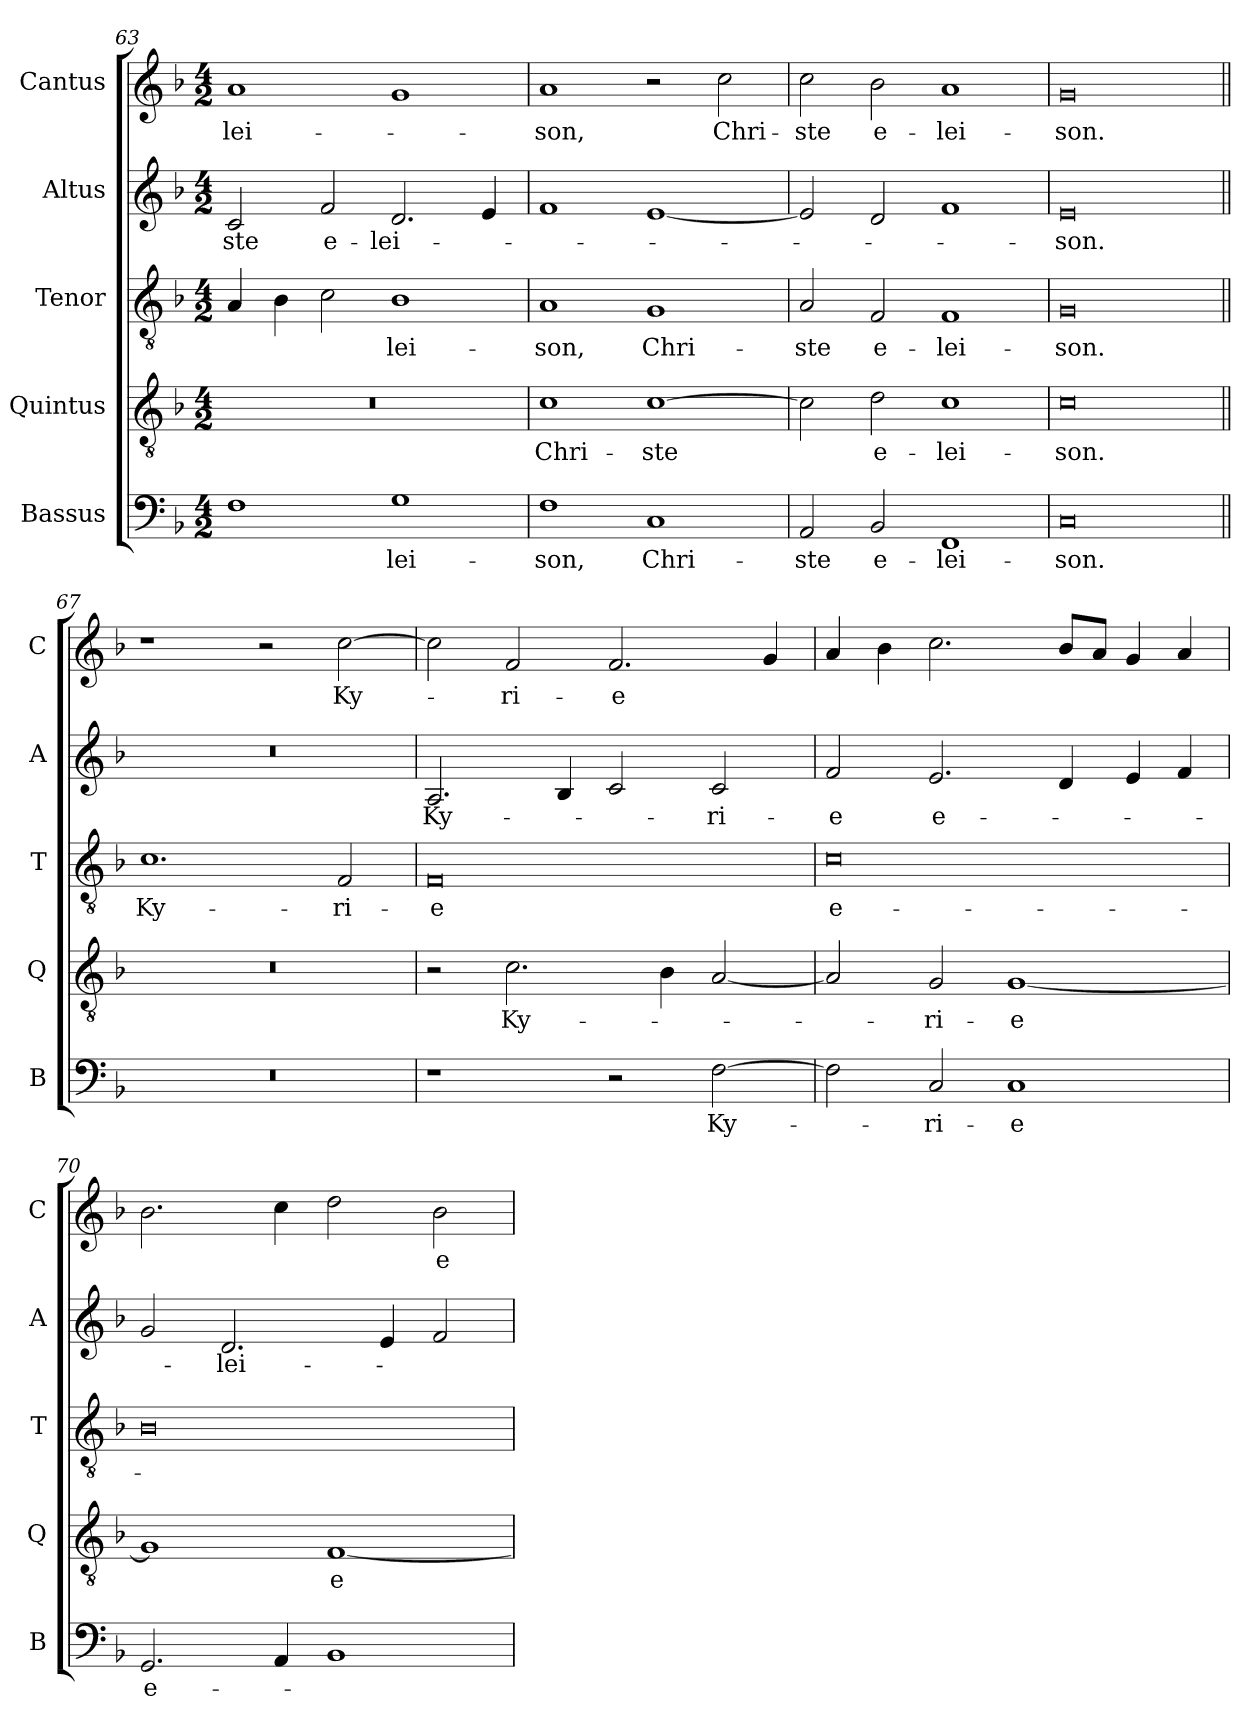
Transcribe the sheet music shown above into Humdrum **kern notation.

**kern	**text	**kern	**text	**kern	**text	**kern	**text	**kern	**text
*part5	*part5	*part4	*part4	*part3	*part3	*part2	*part2	*part1	*part1
*staff5	*staff5	*staff4	*staff4	*staff3	*staff3	*staff2	*staff2	*staff1	*staff1
*I"Bassus	*	*I"Quintus	*	*I"Tenor	*	*I"Altus	*	*I"Cantus	*
*I'B	*	*I'Q	*	*I'T	*	*I'A	*	*I'C	*
*clefF4	*	*clefGv2	*	*clefGv2	*	*clefG2	*	*clefG2	*
*k[b-]	*	*k[b-]	*	*k[b-]	*	*k[b-]	*	*k[b-]	*
*F:	*	*F:	*	*F:	*	*F:	*	*F:	*
*M4/2	*	*M4/2	*	*M4/2	*	*M4/2	*	*M4/2	*
=63	=63	=63	=63	=63	=63	=63	=63	=63	=63
!	!	!	!	!	!	!	!LO:LY:b	!	!
!	!	!	!	!	!	!	!	!	!LO:LY:b
1F	.	0r	.	4A/	.	2c/	-ste	1a	-lei-
.	.	.	.	4B-\	.	.	.	.	.
!	!	!	!	!	!	!	!LO:LY:b	!	!
.	.	.	.	2c\	.	2f/	e-	.	.
!	!LO:LY:b	!	!	!	!	!	!	!	!
!	!	!	!	!	!LO:LY:b	!	!	!	!
!	!	!	!	!	!	!	!LO:LY:b	!	!
1G	-lei-	.	.	1B-	-lei-	2.d/	-lei-	1g	.
.	.	.	.	.	.	4e/	.	.	.
!!LO:LB:g=z
=64	=64	=64	=64	=64	=64	=64	=64	=64	=64
!	!LO:LY:b	!	!	!	!	!	!	!	!
!	!	!	!LO:LY:b	!	!	!	!	!	!
!	!	!	!	!	!LO:LY:b	!	!	!	!
!	!	!	!	!	!	!	!	!	!LO:LY:b
1F	-son,	1c	Chri-	1A	-son,	1f	.	1a	-son,
!	!LO:LY:b	!	!	!	!	!	!	!	!
!	!	!	!LO:LY:b	!	!	!	!	!	!
!	!	!	!	!	!LO:LY:b	!	!	!	!
1C	Chri-	[1c	-ste	1G	Chri-	[1e	.	2r	.
!	!	!	!	!	!	!	!	!	!LO:LY:b
.	.	.	.	.	.	.	.	2cc\	Chri-
=65	=65	=65	=65	=65	=65	=65	=65	=65	=65
!	!LO:LY:b	!	!	!	!	!	!	!	!
!	!	!	!	!	!LO:LY:b	!	!	!	!
!	!	!	!	!	!	!	!	!	!LO:LY:b
2AA/	-ste	2c\]	.	2A/	-ste	2e/]	.	2cc\	-ste
!	!LO:LY:b	!	!	!	!	!	!	!	!
!	!	!	!LO:LY:b	!	!	!	!	!	!
!	!	!	!	!	!LO:LY:b	!	!	!	!
!	!	!	!	!	!	!	!	!	!LO:LY:b
2BB-/	e-	2d\	e-	2F/	e-	2d/	.	2b-\	e-
!	!LO:LY:b	!	!	!	!	!	!	!	!
!	!	!	!LO:LY:b	!	!	!	!	!	!
!	!	!	!	!	!LO:LY:b	!	!	!	!
!	!	!	!	!	!	!	!	!	!LO:LY:b
1FF	-lei-	1c	-lei-	1F	-lei-	1f	.	1a	-lei-
=66	=66	=66	=66	=66	=66	=66	=66	=66	=66
!	!LO:LY:b	!	!	!	!	!	!	!	!
!	!	!	!LO:LY:b	!	!	!	!	!	!
!	!	!	!	!	!LO:LY:b	!	!	!	!
!	!	!	!	!	!	!	!LO:LY:b	!	!
!	!	!	!	!	!	!	!	!	!LO:LY:b
0C	-son.	0c	-son.	0G	-son.	0e	-son.	0g	-son.
=67||	=67||	=67||	=67||	=67||	=67||	=67||	=67||	=67||	=67||
!	!	!	!	!	!LO:LY:b	!	!	!	!
0r	.	0r	.	1.c	Ky-	0r	.	1r	.
.	.	.	.	.	.	.	.	2r	.
!	!	!	!	!	!LO:LY:b	!	!	!	!
!	!	!	!	!	!	!	!	!	!LO:LY:b
.	.	.	.	2F/	-ri-	.	.	[2cc\	Ky-
=68	=68	=68	=68	=68	=68	=68	=68	=68	=68
!	!	!	!	!	!LO:LY:b	!	!	!	!
!	!	!	!	!	!	!	!LO:LY:b	!	!
1r	.	2r	.	0F	-e	2.A/	Ky-	2cc\]	.
!	!	!	!LO:LY:b	!	!	!	!	!	!
!	!	!	!	!	!	!	!	!	!LO:LY:b
.	.	2.c\	Ky-	.	.	.	.	2f/	-ri-
.	.	.	.	.	.	4B-/	.	.	.
!	!	!	!	!	!	!	!	!	!LO:LY:b
2r	.	.	.	.	.	2c/	.	2.f/	-e
.	.	4B-\	.	.	.	.	.	.	.
!	!LO:LY:b	!	!	!	!	!	!	!	!
!	!	!	!	!	!	!	!LO:LY:b	!	!
[2F\	Ky-	[2A/	.	.	.	2c/	-ri-	.	.
.	.	.	.	.	.	.	.	4g/	.
!!LO:PB:g=z
=69	=69	=69	=69	=69	=69	=69	=69	=69	=69
!	!	!	!	!	!LO:LY:b	!	!	!	!
!	!	!	!	!	!	!	!LO:LY:b	!	!
2F\]	.	2A/]	.	0c	e-	2f/	-e	4a/	.
.	.	.	.	.	.	.	.	4b-\	.
!	!LO:LY:b	!	!	!	!	!	!	!	!
!	!	!	!LO:LY:b	!	!	!	!	!	!
!	!	!	!	!	!	!	!LO:LY:b	!	!
2C/	-ri-	2G/	-ri-	.	.	2.e/	e-	2.cc\	.
!	!LO:LY:b	!	!	!	!	!	!	!	!
!	!	!	!LO:LY:b	!	!	!	!	!	!
1C	-e	[1G	-e	.	.	.	.	.	.
.	.	.	.	.	.	4d/	.	8b-/L	.
.	.	.	.	.	.	.	.	8a/J	.
.	.	.	.	.	.	4e/	.	4g/	.
.	.	.	.	.	.	4f/	.	4a/	.
=70	=70	=70	=70	=70	=70	=70	=70	=70	=70
!	!LO:LY:b	!	!	!	!	!	!	!	!
2.GG/	e-	1G]	.	0B-	.	2g/	.	2.b-\	.
!	!	!	!	!	!	!	!LO:LY:b	!	!
.	.	.	.	.	.	2.d/	-lei-	.	.
4AA/	.	.	.	.	.	.	.	4cc\	.
!	!	!	!LO:LY:b	!	!	!	!	!	!
1BB-	.	[1F	e-	.	.	.	.	2dd\	.
.	.	.	.	.	.	4e/	.	.	.
!	!	!	!	!	!	!	!	!	!LO:LY:b
.	.	.	.	.	.	2f/	.	2b-\	e-
=	=	=	=	=	=	=	=	=	=
*-	*-	*-	*-	*-	*-	*-	*-	*-	*-
